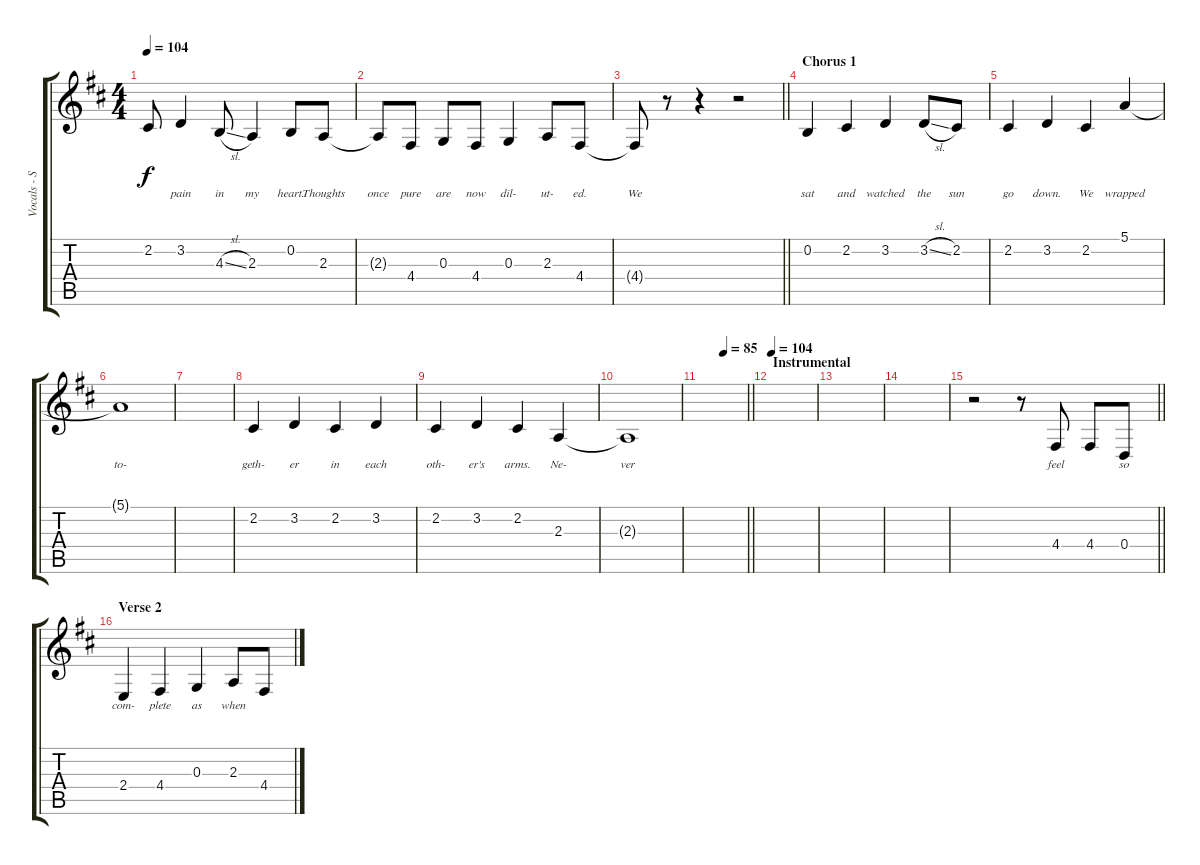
\track ("Vocals - Simon Neil" "Vocals - S") {instrument altosax}
\staff {score tabs}
\tuning (E4 B3 G3 D3 A2 E2) {hide}
\ts (4 4)
\tempo 104
\clef g2
\ks d
2.2{t}.8{lyrics (0 "") lyrics (1 "") lyrics (2 "") lyrics (3 "") lyrics (4 "") dy f} 3.2.4{lyrics (0 "pain") lyrics (1 "") lyrics (2 "") lyrics (3 "") lyrics (4 "")} 4.3{sl}.8{lyrics (0 "in") lyrics (1 "") lyrics (2 "") lyrics (3 "") lyrics (4 "")} 2.3.4{lyrics (0 "my") lyrics (1 "") lyrics (2 "") lyrics (3 "") lyrics (4 "")} 0.2.8{lyrics (0 "heart.") lyrics (1 "") lyrics (2 "") lyrics (3 "") lyrics (4 "")} 2.3.8{lyrics (0 "Thoughts") lyrics (1 "") lyrics (2 "") lyrics (3 "") lyrics (4 "")} |
2.3{t}.8{lyrics (0 "once") lyrics (1 "") lyrics (2 "") lyrics (3 "") lyrics (4 "")} 4.4.8{lyrics (0 "pure") lyrics (1 "") lyrics (2 "") lyrics (3 "") lyrics (4 "")} 0.3.8{lyrics (0 "are") lyrics (1 "") lyrics (2 "") lyrics (3 "") lyrics (4 "")} 4.4.8{lyrics (0 "now") lyrics (1 "") lyrics (2 "") lyrics (3 "") lyrics (4 "")} 0.3.4{lyrics (0 "dil-") lyrics (1 "") lyrics (2 "") lyrics (3 "") lyrics (4 "")} 2.3.8{lyrics (0 "ut-") lyrics (1 "") lyrics (2 "") lyrics (3 "") lyrics (4 "")} 4.4.8{lyrics (0 "ed.") lyrics (1 "") lyrics (2 "") lyrics (3 "") lyrics (4 "")} |
\barLineRight lightlight
4.4{t}.8{lyrics (0 "We") lyrics (1 "") lyrics (2 "") lyrics (3 "") lyrics (4 "")} r.8 r.4 r.2 |
\section ("" "Chorus 1")
0.2.4{lyrics (0 "sat") lyrics (1 "") lyrics (2 "") lyrics (3 "") lyrics (4 "")} 2.2.4{lyrics (0 "and") lyrics (1 "") lyrics (2 "") lyrics (3 "") lyrics (4 "")} 3.2.4{lyrics (0 "watched") lyrics (1 "") lyrics (2 "") lyrics (3 "") lyrics (4 "")} 3.2{sl}.8{lyrics (0 "the") lyrics (1 "") lyrics (2 "") lyrics (3 "") lyrics (4 "")} 2.2.8{lyrics (0 "sun") lyrics (1 "") lyrics (2 "") lyrics (3 "") lyrics (4 "")} |
2.2.4{lyrics (0 "go") lyrics (1 "") lyrics (2 "") lyrics (3 "") lyrics (4 "")} 3.2.4{lyrics (0 "down.") lyrics (1 "") lyrics (2 "") lyrics (3 "") lyrics (4 "")} 2.2.4{lyrics (0 "We") lyrics (1 "") lyrics (2 "") lyrics (3 "") lyrics (4 "")} 5.1.4{lyrics (0 "wrapped") lyrics (1 "") lyrics (2 "") lyrics (3 "") lyrics (4 "")} |
5.1{t}.1{lyrics (0 "to-") lyrics (1 "") lyrics (2 "") lyrics (3 "") lyrics (4 "")} |
|
2.2.4{lyrics (0 "geth-") lyrics (1 "") lyrics (2 "") lyrics (3 "") lyrics (4 "")} 3.2.4{lyrics (0 "er") lyrics (1 "") lyrics (2 "") lyrics (3 "") lyrics (4 "")} 2.2.4{lyrics (0 "in") lyrics (1 "") lyrics (2 "") lyrics (3 "") lyrics (4 "")} 3.2.4{lyrics (0 "each") lyrics (1 "") lyrics (2 "") lyrics (3 "") lyrics (4 "")} |
2.2.4{lyrics (0 "oth-") lyrics (1 "") lyrics (2 "") lyrics (3 "") lyrics (4 "")} 3.2.4{lyrics (0 "er's") lyrics (1 "") lyrics (2 "") lyrics (3 "") lyrics (4 "")} 2.2.4{lyrics (0 "arms.") lyrics (1 "") lyrics (2 "") lyrics (3 "") lyrics (4 "")} 2.3.4{lyrics (0 "Ne-") lyrics (1 "") lyrics (2 "") lyrics (3 "") lyrics (4 "")} |
2.3{t}.1{lyrics (0 "ver") lyrics (1 "") lyrics (2 "") lyrics (3 "") lyrics (4 "")} |
\tempo (85 0.5)
\barLineRight lightlight
|
\section ("" "Instrumental")
\tempo 104
|
|
|
\barLineRight lightlight
r.2 r.8 4.4.8{lyrics (0 "feel") lyrics (1 "") lyrics (2 "") lyrics (3 "") lyrics (4 "")} 4.4.8{lyrics (0 "") lyrics (1 "") lyrics (2 "") lyrics (3 "") lyrics (4 "")} 0.4.8{lyrics (0 "so") lyrics (1 "") lyrics (2 "") lyrics (3 "") lyrics (4 "")} |
\section ("" "Verse 2")
2.4.4{lyrics (0 "com-") lyrics (1 "") lyrics (2 "") lyrics (3 "") lyrics (4 "")} 4.4.4{lyrics (0 "plete") lyrics (1 "") lyrics (2 "") lyrics (3 "") lyrics (4 "")} 0.3.4{lyrics (0 "as") lyrics (1 "") lyrics (2 "") lyrics (3 "") lyrics (4 "")} 2.3.8{lyrics (0 "when") lyrics (1 "") lyrics (2 "") lyrics (3 "") lyrics (4 "")} 4.4.8{lyrics (0 "") lyrics (1 "") lyrics (2 "") lyrics (3 "") lyrics (4 "")}
